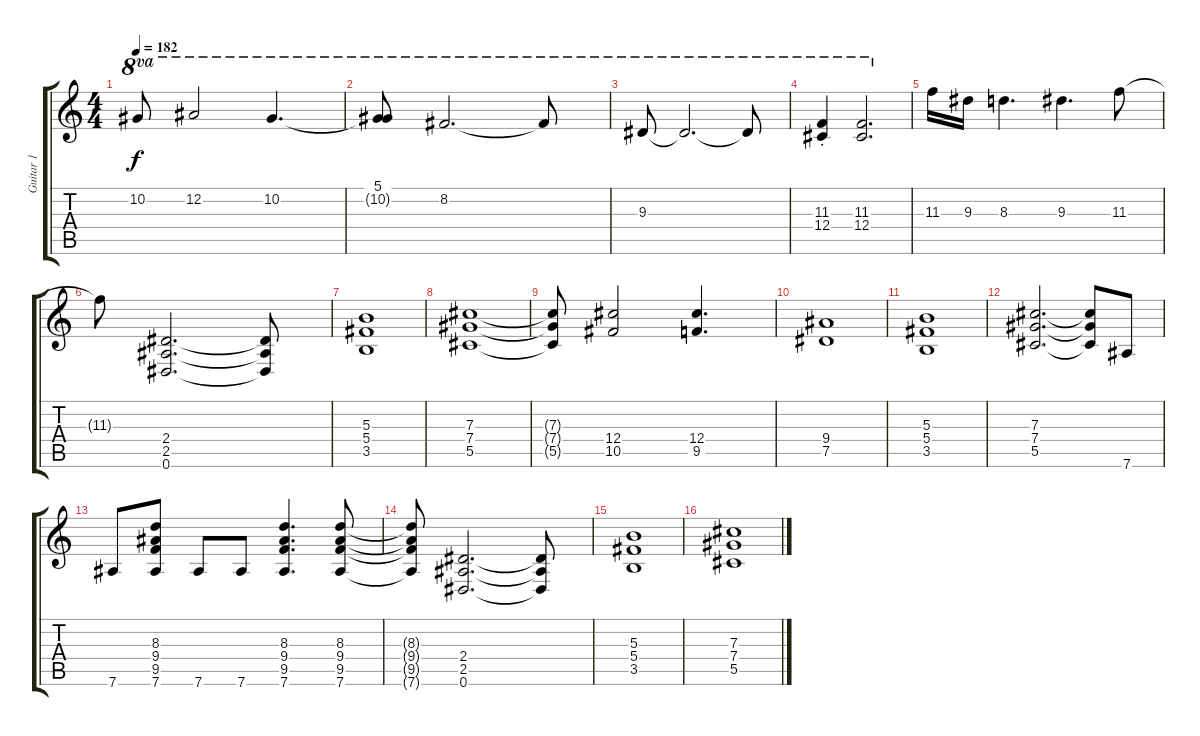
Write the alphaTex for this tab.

\track ("Guitar 1" "Guitar 1") {instrument overdrivenguitar}
\staff {score tabs}
\tuning (Eb4 Bb3 Gb3 Db3 Ab2 Eb2) {hide}
\ts (4 4)
\tempo 182
\clef g2
\ks c
10.2.8{ot 8va dy f} 12.2.2{ot 8va} 10.2.4{d ot 8va} |
(5.1 10.2{t}).8{ot 8va} 8.2.2{d ot 8va} 8.2{t}.8{ot 8va beam Up} |
9.3.8{ot 8va} 9.3{t}.2{d ot 8va} 9.3{t}.8{ot 8va} |
(11.3{st} 12.4{st}).4{ot 8va} (11.3 12.4).2{d ot 8va} |
11.3.16 9.3.16 8.3.4{d} 9.3.4{d} 11.3.8 |
11.3{t}.8 (2.4 2.5 0.6).2{d volume 13 balance 8} (2.4{t} 2.5{t} 0.6{t}).8 |
(5.3 5.4 3.5).1 |
(7.3 7.4 5.5).1 |
(7.3{t} 7.4{t} 5.5{t}).8 (12.4 10.5).2 (12.4 9.5).4{d} |
(9.4 7.5).1 |
(5.3 5.4 3.5).1 |
(7.3 7.4 5.5).2{d} (7.3{t} 7.4{t} 5.5{t}).8 7.6.8 |
7.6.8 (8.3 9.4 9.5 7.6).8 7.6.8 7.6.8 (8.3 9.4 9.5 7.6).4{d} (8.3 9.4 9.5 7.6).8 |
(8.3{t} 9.4{t} 9.5{t} 7.6{t}).8 (2.4 2.5 0.6).2{d} (2.4{t} 2.5{t} 0.6{t}).8 |
(5.3 5.4 3.5).1 |
(7.3 7.4 5.5).1
